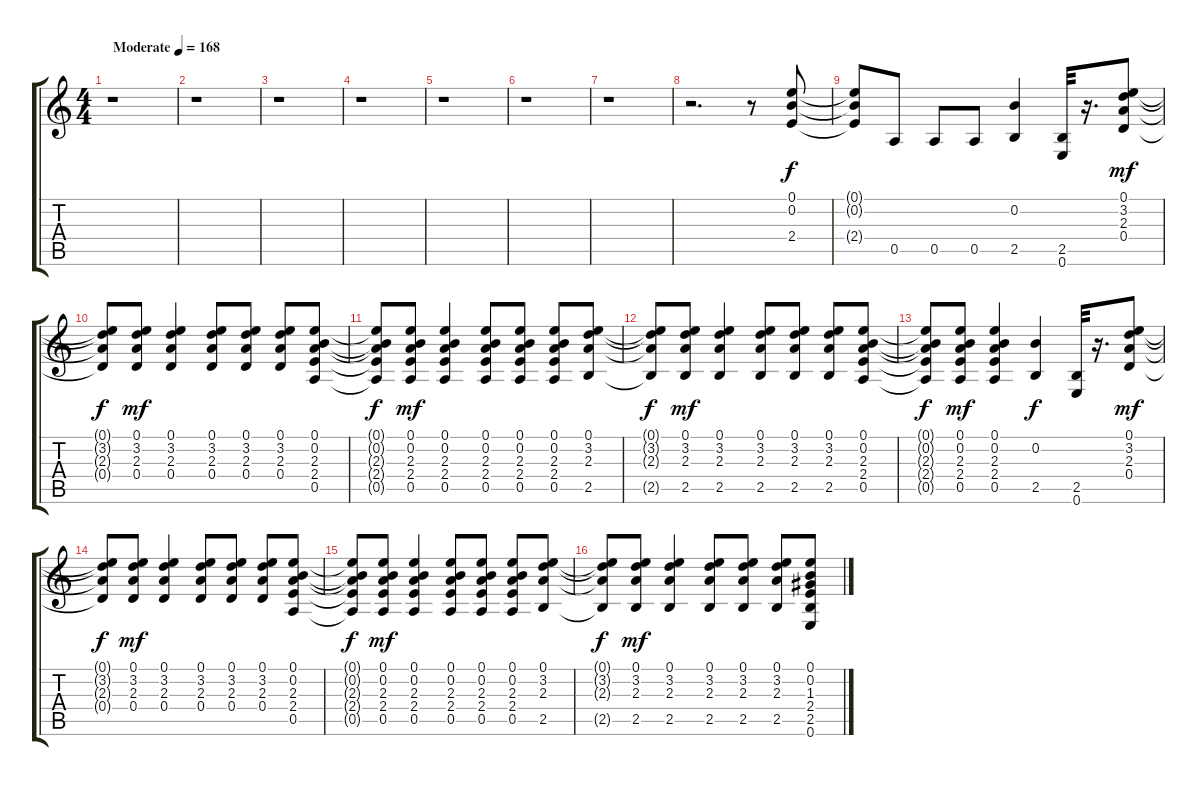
\track "" {instrument overdrivenguitar}
\staff {score tabs}
\tuning (E4 B3 G3 D3 A2 E2) {hide}
\ts (4 4)
\tempo (168 "Moderate")
\clef g2
\ks c
r.1{dy f instrument overdrivenguitar} |
r.1 |
r.1 |
r.1 |
r.1 |
r.1 |
r.1 |
r.2{d} r.8 (0.1 0.2 2.4).8 |
(0.1{t} 0.2{t} 2.4{t}).8 0.5.8 0.5.8 0.5.8 (0.2 2.5).4 (2.5 0.6).32 r.16{d} (0.1 3.2 2.3 0.4).8{dy mf} |
(0.1{t} 3.2{t} 2.3{t} 0.4{t}).8{dy f} (0.1 3.2 2.3 0.4).8{dy mf} (0.1 3.2 2.3 0.4).4 (0.1 3.2 2.3 0.4).8 (0.1 3.2 2.3 0.4).8 (0.1 3.2 2.3 0.4).8 (0.1 0.2 2.3 2.4 0.5).8 |
(0.1{t} 0.2{t} 2.3{t} 2.4{t} 0.5{t}).8{dy f} (0.1 0.2 2.3 2.4 0.5).8{dy mf} (0.1 0.2 2.3 2.4 0.5).4 (0.1 0.2 2.3 2.4 0.5).8 (0.1 0.2 2.3 2.4 0.5).8 (0.1 0.2 2.3 2.4 0.5).8 (0.1 3.2 2.3 2.5).8 |
(0.1{t} 3.2{t} 2.3{t} 2.5{t}).8{dy f} (0.1 3.2 2.3 2.5).8{dy mf} (0.1 3.2 2.3 2.5).4 (0.1 3.2 2.3 2.5).8 (0.1 3.2 2.3 2.5).8 (0.1 3.2 2.3 2.5).8 (0.1 0.2 2.3 2.4 0.5).8 |
(0.1{t} 0.2{t} 2.3{t} 2.4{t} 0.5{t}).8{dy f} (0.1 0.2 2.3 2.4 0.5).8{dy mf} (0.1 0.2 2.3 2.4 0.5).4 (0.2 2.5).4{dy f} (2.5 0.6).32 r.16{d} (0.1 3.2 2.3 0.4).8{dy mf} |
(0.1{t} 3.2{t} 2.3{t} 0.4{t}).8{dy f} (0.1 3.2 2.3 0.4).8{dy mf} (0.1 3.2 2.3 0.4).4 (0.1 3.2 2.3 0.4).8 (0.1 3.2 2.3 0.4).8 (0.1 3.2 2.3 0.4).8 (0.1 0.2 2.3 2.4 0.5).8 |
(0.1{t} 0.2{t} 2.3{t} 2.4{t} 0.5{t}).8{dy f} (0.1 0.2 2.3 2.4 0.5).8{dy mf} (0.1 0.2 2.3 2.4 0.5).4 (0.1 0.2 2.3 2.4 0.5).8 (0.1 0.2 2.3 2.4 0.5).8 (0.1 0.2 2.3 2.4 0.5).8 (0.1 3.2 2.3 2.5).8 |
(0.1{t} 3.2{t} 2.3{t} 2.5{t}).8{dy f} (0.1 3.2 2.3 2.5).8{dy mf} (0.1 3.2 2.3 2.5).4 (0.1 3.2 2.3 2.5).8 (0.1 3.2 2.3 2.5).8 (0.1 3.2 2.3 2.5).8 (0.1 0.2 1.3 2.4 2.5 0.6).8
